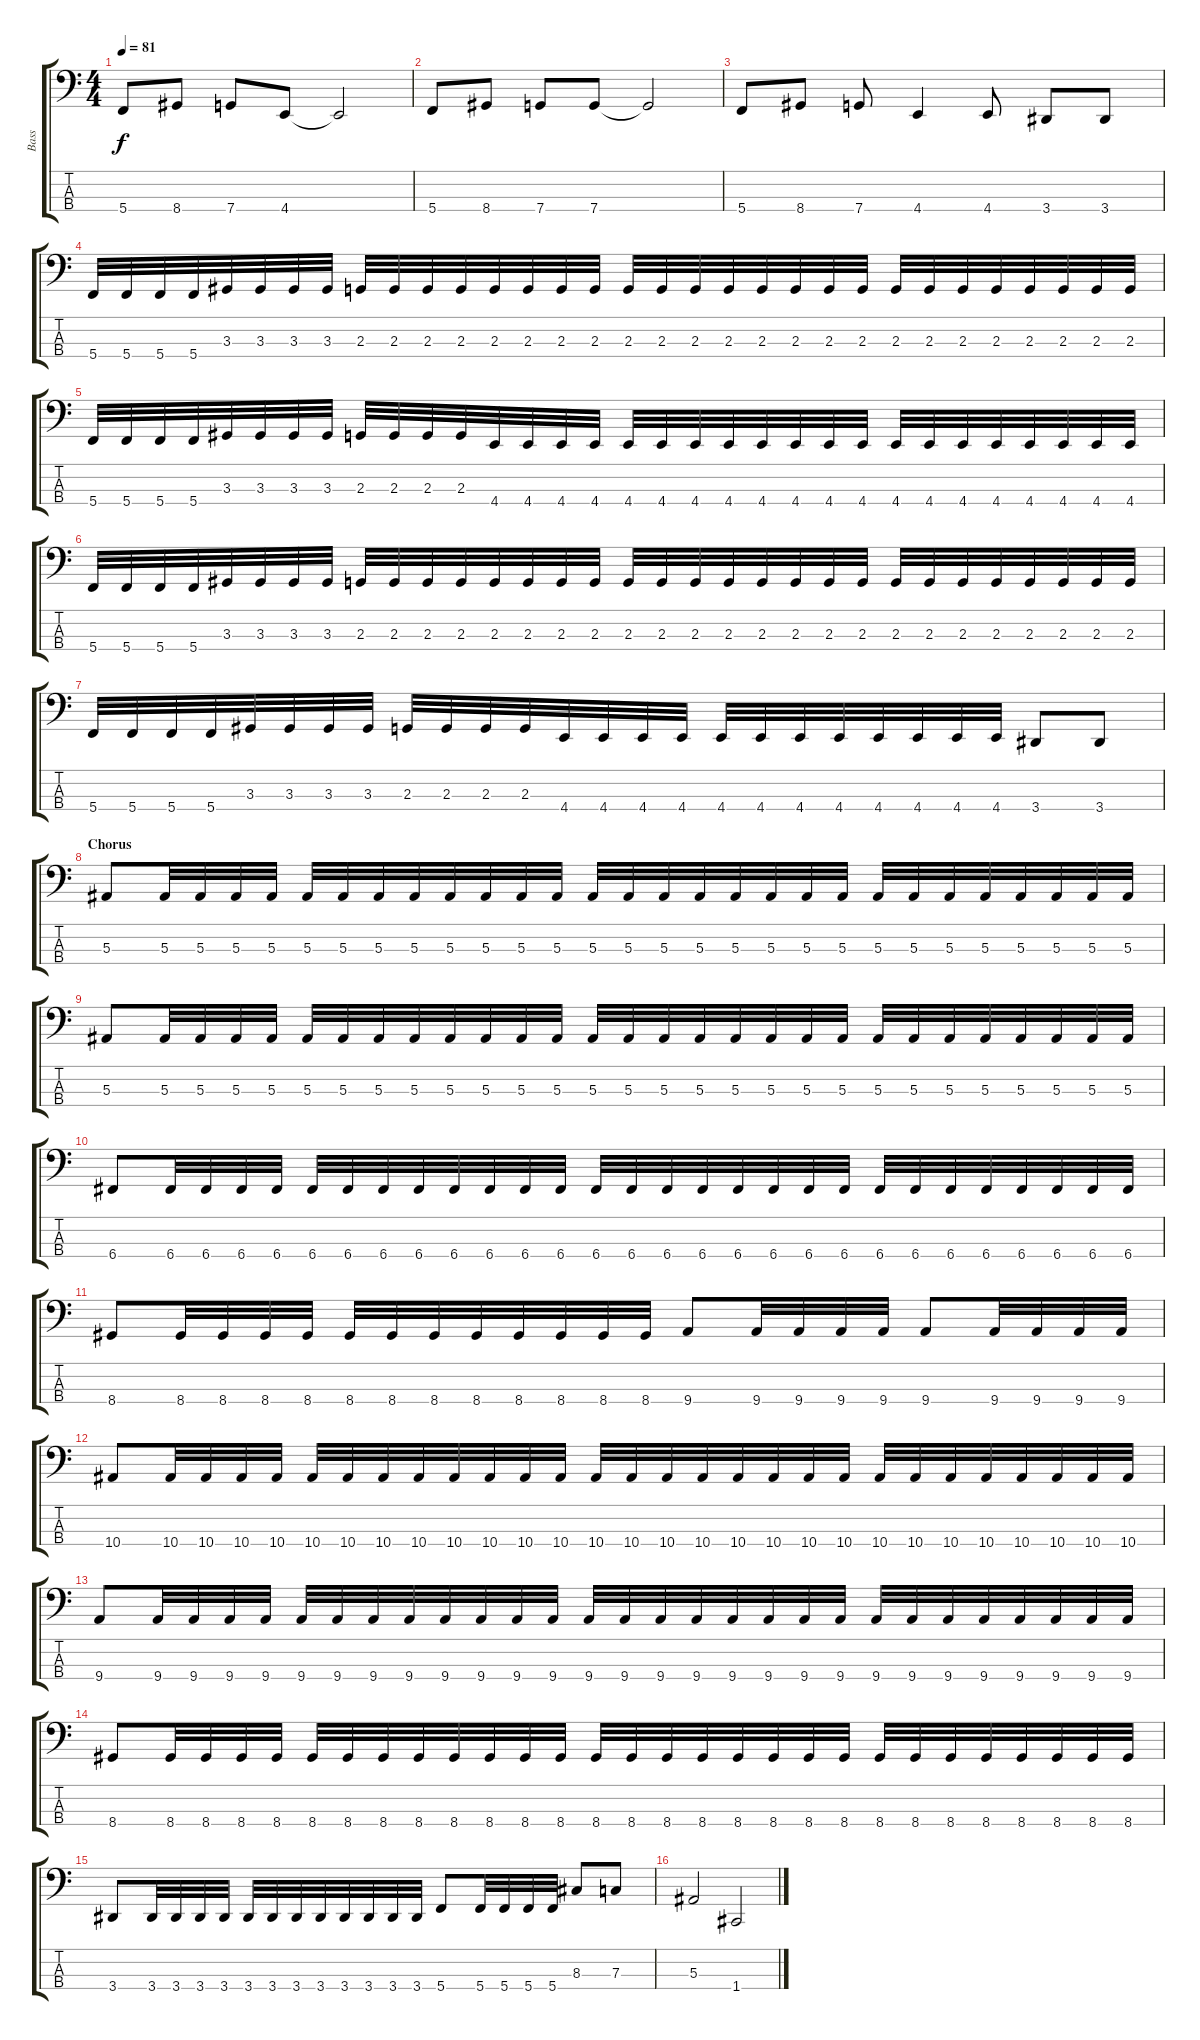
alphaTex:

\track ("Bass" "Bass") {instrument electricbassfinger}
\staff {score tabs}
\tuning (Eb2 Bb1 F1 C1) {hide}
\ts (4 4)
\tempo 81
\clef f4
\ks c
5.4.8{dy f} 8.4.8 7.4.8 4.4.8 4.4{t}.2 |
5.4.8 8.4.8 7.4.8 7.4.8 7.4{t}.2 |
5.4.8 8.4.8 7.4.8 4.4.4 4.4.8 3.4.8 3.4.8 |
5.4.32 5.4.32 5.4.32 5.4.32 3.3.32 3.3.32 3.3.32 3.3.32 2.3.32 2.3.32 2.3.32 2.3.32 2.3.32 2.3.32 2.3.32 2.3.32 2.3.32 2.3.32 2.3.32 2.3.32 2.3.32 2.3.32 2.3.32 2.3.32 2.3.32 2.3.32 2.3.32 2.3.32 2.3.32 2.3.32 2.3.32 2.3.32 |
5.4.32 5.4.32 5.4.32 5.4.32 3.3.32 3.3.32 3.3.32 3.3.32 2.3.32 2.3.32 2.3.32 2.3.32 4.4.32 4.4.32 4.4.32 4.4.32 4.4.32 4.4.32 4.4.32 4.4.32 4.4.32 4.4.32 4.4.32 4.4.32 4.4.32 4.4.32 4.4.32 4.4.32 4.4.32 4.4.32 4.4.32 4.4.32 |
5.4.32 5.4.32 5.4.32 5.4.32 3.3.32 3.3.32 3.3.32 3.3.32 2.3.32 2.3.32 2.3.32 2.3.32 2.3.32 2.3.32 2.3.32 2.3.32 2.3.32 2.3.32 2.3.32 2.3.32 2.3.32 2.3.32 2.3.32 2.3.32 2.3.32 2.3.32 2.3.32 2.3.32 2.3.32 2.3.32 2.3.32 2.3.32 |
5.4.32 5.4.32 5.4.32 5.4.32 3.3.32 3.3.32 3.3.32 3.3.32 2.3.32 2.3.32 2.3.32 2.3.32 4.4.32 4.4.32 4.4.32 4.4.32 4.4.32 4.4.32 4.4.32 4.4.32 4.4.32 4.4.32 4.4.32 4.4.32 3.4.8 3.4.8 |
\section ("" "Chorus")
5.3.8 5.3.32 5.3.32 5.3.32 5.3.32 5.3.32 5.3.32 5.3.32 5.3.32 5.3.32 5.3.32 5.3.32 5.3.32 5.3.32 5.3.32 5.3.32 5.3.32 5.3.32 5.3.32 5.3.32 5.3.32 5.3.32 5.3.32 5.3.32 5.3.32 5.3.32 5.3.32 5.3.32 5.3.32 |
5.3.8 5.3.32 5.3.32 5.3.32 5.3.32 5.3.32 5.3.32 5.3.32 5.3.32 5.3.32 5.3.32 5.3.32 5.3.32 5.3.32 5.3.32 5.3.32 5.3.32 5.3.32 5.3.32 5.3.32 5.3.32 5.3.32 5.3.32 5.3.32 5.3.32 5.3.32 5.3.32 5.3.32 5.3.32 |
6.4.8 6.4.32 6.4.32 6.4.32 6.4.32 6.4.32 6.4.32 6.4.32 6.4.32 6.4.32 6.4.32 6.4.32 6.4.32 6.4.32 6.4.32 6.4.32 6.4.32 6.4.32 6.4.32 6.4.32 6.4.32 6.4.32 6.4.32 6.4.32 6.4.32 6.4.32 6.4.32 6.4.32 6.4.32 |
8.4.8 8.4.32 8.4.32 8.4.32 8.4.32 8.4.32 8.4.32 8.4.32 8.4.32 8.4.32 8.4.32 8.4.32 8.4.32 9.4.8 9.4.32 9.4.32 9.4.32 9.4.32 9.4.8 9.4.32 9.4.32 9.4.32 9.4.32 |
10.4.8 10.4.32 10.4.32 10.4.32 10.4.32 10.4.32 10.4.32 10.4.32 10.4.32 10.4.32 10.4.32 10.4.32 10.4.32 10.4.32 10.4.32 10.4.32 10.4.32 10.4.32 10.4.32 10.4.32 10.4.32 10.4.32 10.4.32 10.4.32 10.4.32 10.4.32 10.4.32 10.4.32 10.4.32 |
9.4.8 9.4.32 9.4.32 9.4.32 9.4.32 9.4.32 9.4.32 9.4.32 9.4.32 9.4.32 9.4.32 9.4.32 9.4.32 9.4.32 9.4.32 9.4.32 9.4.32 9.4.32 9.4.32 9.4.32 9.4.32 9.4.32 9.4.32 9.4.32 9.4.32 9.4.32 9.4.32 9.4.32 9.4.32 |
8.4.8 8.4.32 8.4.32 8.4.32 8.4.32 8.4.32 8.4.32 8.4.32 8.4.32 8.4.32 8.4.32 8.4.32 8.4.32 8.4.32 8.4.32 8.4.32 8.4.32 8.4.32 8.4.32 8.4.32 8.4.32 8.4.32 8.4.32 8.4.32 8.4.32 8.4.32 8.4.32 8.4.32 8.4.32 |
3.4.8 3.4.32 3.4.32 3.4.32 3.4.32 3.4.32 3.4.32 3.4.32 3.4.32 3.4.32 3.4.32 3.4.32 3.4.32 5.4.8 5.4.32 5.4.32 5.4.32 5.4.32 8.3.8 7.3.8 |
5.3.2 1.4.2
